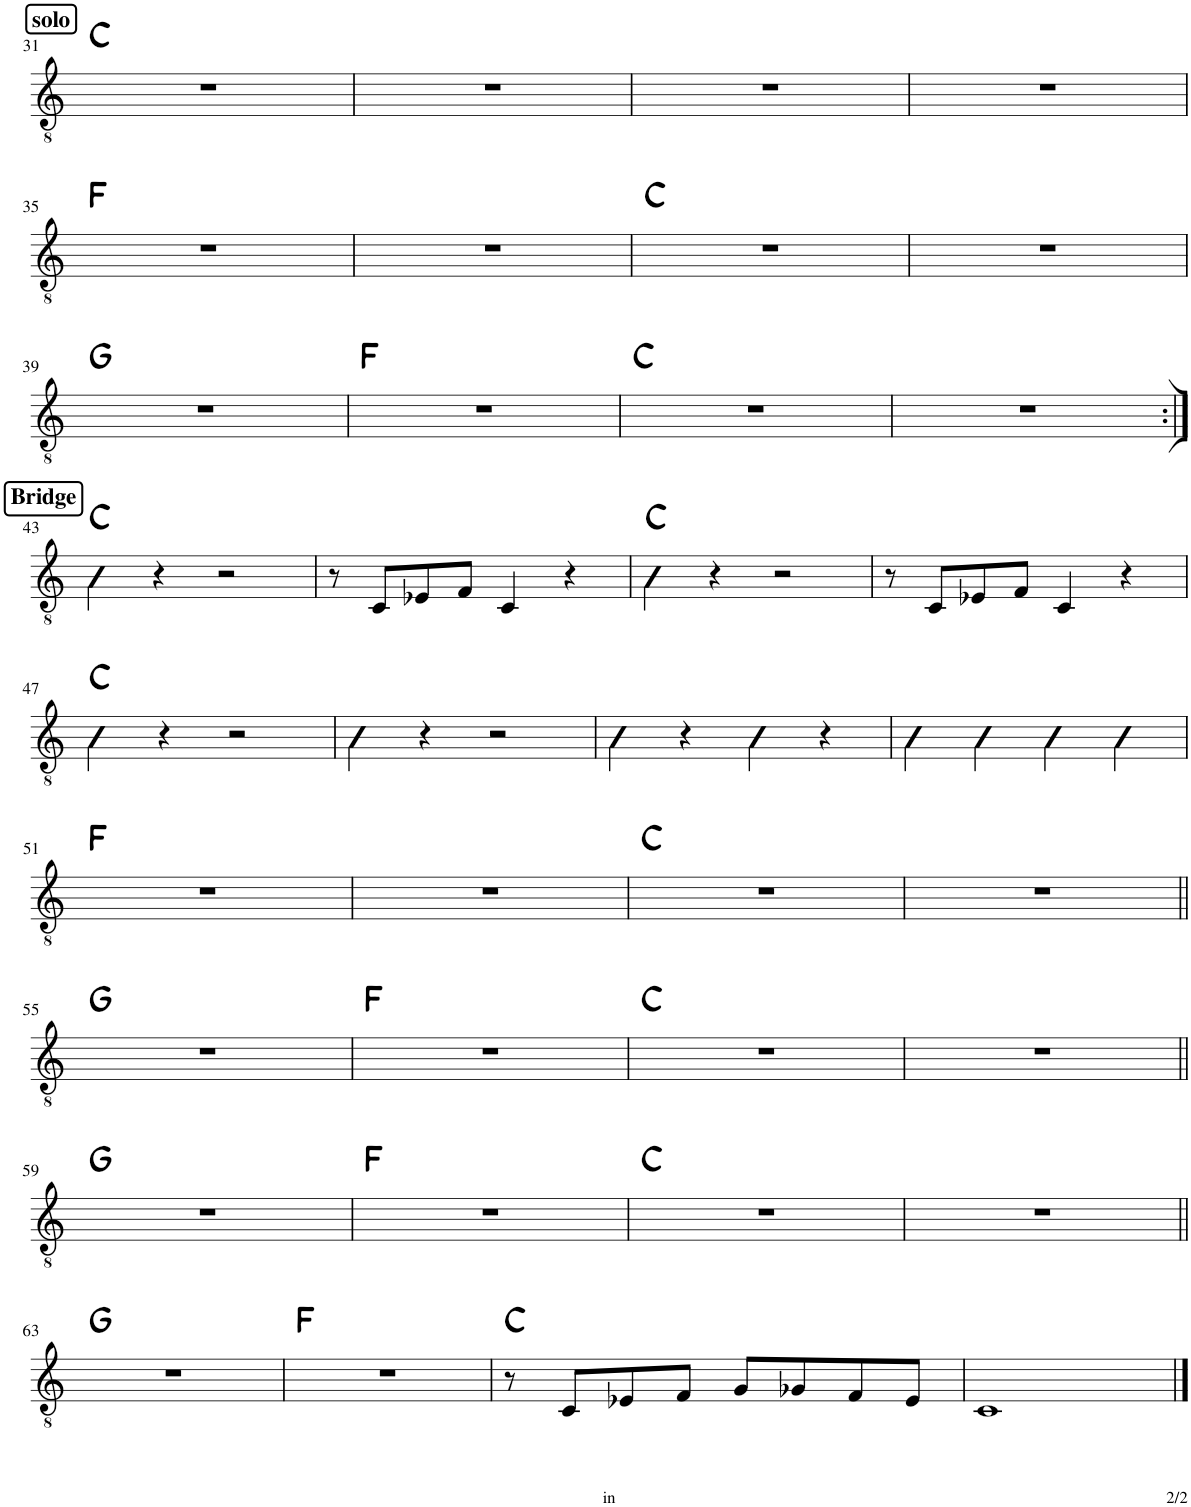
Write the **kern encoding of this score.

**kern	**harte
*part1	*part1
*staff1	*
*I"Classical Guitar	*
*I'Guit.	*
!!LO:PB:g=z
*clefGv2	*
*k[]	*
*M4/4	*
!!LO:REH:place=s1:a:B:cj:fs=11:t=solo
=31	=31
1r	C:maj
=32	=32
1r	.
=33	=33
1r	.
=34	=34
1r	.
!!LO:LB:g=z
=35	=35
1r	F:maj
=36	=36
1r	.
=37	=37
1r	C:maj
=38	=38
1r	.
!!LO:LB:g=z
=39	=39
1r	G:maj
=40	=40
1r	F:maj
=41	=41
1r	C:maj
=42	=42
1r	.
!!LO:LB:g=z
!!LO:REH:place=s1:a:B:cj:fs=11:t=Bridge
=43:|!	=43:|!
4C\ 4E\ 4G\	C:maj
4r	.
2r	.
=44	=44
8r	.
8C/L	.
8E-X/	.
8F/J	.
4C/	.
4r	.
=45	=45
4C\ 4E\ 4G\	C:maj
4r	.
2r	.
=46	=46
8r	.
8C/L	.
8E-X/	.
8F/J	.
4C/	.
4r	.
!!LO:LB:g=z
=47	=47
4C\ 4E\ 4G\	C:maj
4r	.
2r	.
=48	=48
4C\ 4E\ 4G\	.
4r	.
2r	.
=49	=49
4C\ 4E\ 4G\	.
4r	.
4C\ 4E\ 4G\	.
4r	.
=50	=50
4C\	.
4C\	.
4C\	.
4C\	.
!!LO:LB:g=z
=51	=51
1r	F:maj
=52	=52
1r	.
=53	=53
1r	C:maj
=54	=54
1r	.
!!LO:LB:g=z
=55||	=55||
1r	G:maj
=56	=56
1r	F:maj
=57	=57
1r	C:maj
=58	=58
1r	.
!!LO:LB:g=z
=59||	=59||
1r	G:maj
=60	=60
1r	F:maj
=61	=61
1r	C:maj
=62	=62
1r	.
!!LO:LB:g=z
=63||	=63||
1r	G:maj
=64	=64
1r	F:maj
=65	=65
8r	C:maj
8C/L	.
8E-X/	.
8F/J	.
8G/L	.
8G-X/	.
8F/	.
8E-/J	.
=66	=66
1C	.
==	==
*-	*-
